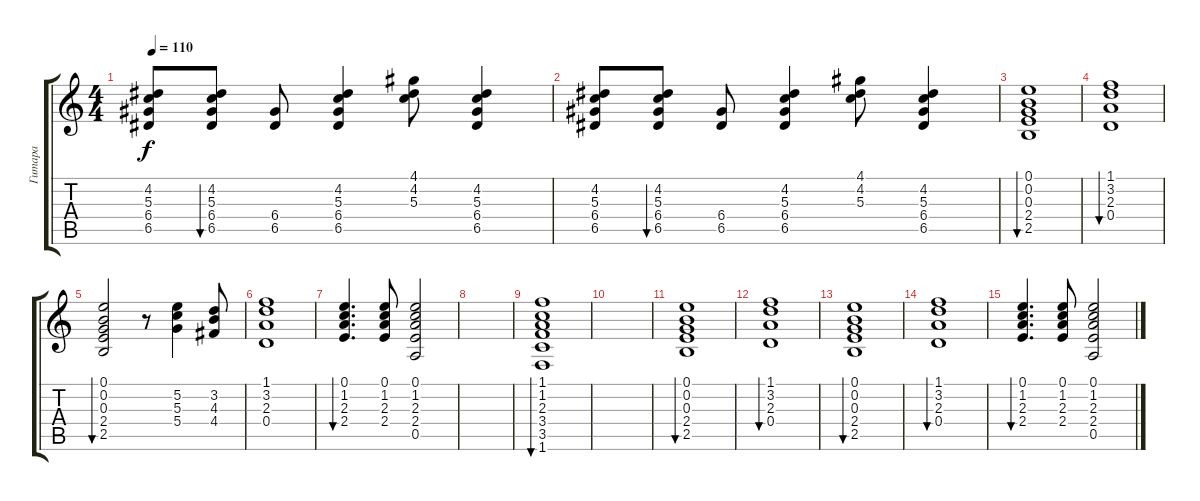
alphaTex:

\track ("Гитара" "Гитара") {instrument electricguitarclean}
\staff {score tabs}
\tuning (E4 B3 G3 D3 A2 E2) {hide}
\ts (4 4)
\tempo 110
\clef g2
\ks c
(4.2 5.3 6.4 6.5).8{dy f} (4.2 5.3 6.4 6.5).8{bu 240} (6.4 6.5).8 (4.2 5.3 6.4 6.5).4 (4.1 4.2 5.3).8 (4.2 5.3 6.4 6.5).4 |
(4.2 5.3 6.4 6.5).8 (4.2 5.3 6.4 6.5).8{bu 240} (6.4 6.5).8 (4.2 5.3 6.4 6.5).4 (4.1 4.2 5.3).8 (4.2 5.3 6.4 6.5).4 |
(0.1 0.2 0.3 2.4 2.5).1{bu 240} |
(1.1 3.2 2.3 0.4).1{bu 240} |
(0.1 0.2 0.3 2.4 2.5).2{bu 240} r.8 (5.2 5.3 5.4).4 (3.2 4.3 4.4).8 |
(1.1 3.2 2.3 0.4).1 |
(0.1 1.2 2.3 2.4).4{d bu 240} (0.1 1.2 2.3 2.4).8 (0.1 1.2 2.3 2.4 0.5).2 |
|
(1.1 1.2 2.3 3.4 3.5 1.6).1{bu 60} |
|
(0.1 0.2 0.3 2.4 2.5).1{bu 240} |
(1.1 3.2 2.3 0.4).1{bu 240} |
(0.1 0.2 0.3 2.4 2.5).1{bu 240} |
(1.1 3.2 2.3 0.4).1{bu 240} |
(0.1 1.2 2.3 2.4).4{d bu 240} (0.1 1.2 2.3 2.4).8 (0.1 1.2 2.3 2.4 0.5).2
